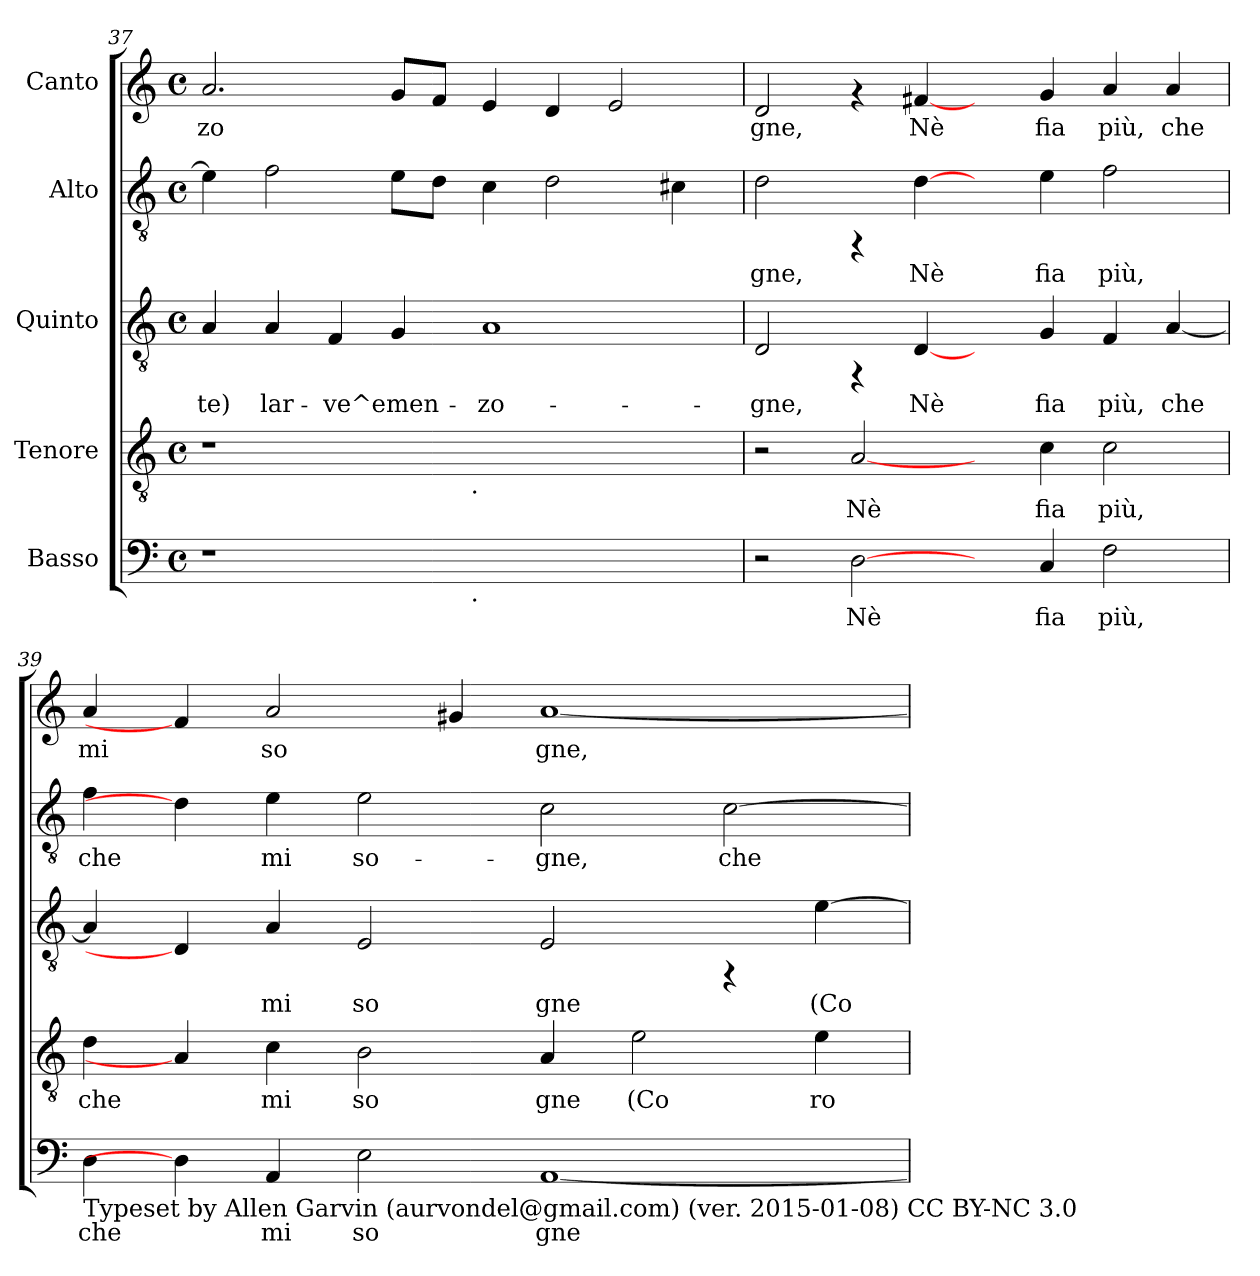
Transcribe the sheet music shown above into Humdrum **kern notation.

**kern	**text	**kern	**text	**kern	**text	**kern	**text	**kern	**text
*part5	*part5	*part4	*part4	*part3	*part3	*part2	*part2	*part1	*part1
*staff5	*staff5	*staff4	*staff4	*staff3	*staff3	*staff2	*staff2	*staff1	*staff1
*I"Basso	*	*I"Tenore	*	*I"Quinto	*	*I"Alto	*	*I"Canto	*
*clefF4	*	*clefGv2	*	*clefGv2	*	*clefGv2	*	*clefG2	*
*k[]	*	*k[]	*	*k[]	*	*k[]	*	*k[]	*
*C:	*	*C:	*	*C:	*	*C:	*	*C:	*
*M4/4	*	*M4/4	*	*M4/4	*	*M4/4	*	*M4/4	*
*met(c)	*	*met(c)	*	*met(c)	*	*met(c)	*	*met(c)	*
=37	=37	=37	=37	=37	=37	=37	=37	=37	=37
!	!	!	!	!	!LO:LY:b:cj	!	!LO:LY:b:cj	!	!LO:LY:b:cj
*^	*	*^	*	*	*	*	*	*	*
1r	2ryy	.	1r	2ryy	.	4A/	te)	4e\]	.	2.a/	-zo-
!	!	!	!	!	!	!	!LO:LY:b:cj	!	!LO:LY:b:cj	!	!
.	.	.	.	.	.	4A/	lar-	2f\	.	.	.
!	!	!	!	!	!	!	!LO:LY:b:cj	!	!	!	!
.	4ryy	.	.	4ryy	.	4F/	-ve^e	.	.	.	.
!	!	!	!	!	!	!	!LO:LY:b:cj	!	!LO:LY:b:cj	!	!LO:LY:b:cj
.	8...ryy	.	.	8...ryy	.	4G/	men-	8e\L	.	8g/L	--
!	!	!	!	!	!	!	!	!	!LO:LY:b:cj	!	!LO:LY:b:cj
.	.	.	.	.	.	.	.	8d\J	.	8f/J	--
!	!	!	!	!LO:TX:b:t=.	!	!	!	!	!	!	!
!	!LO:TX:b:t=.	!	!	!	!	!	!	!	!	!	!
.	1ryy	.	.	1ryy	.	.	.	.	.	.	.
!	!	!	!	!	!	!	!LO:LY:b:cj	!	!LO:LY:b:cj	!	!LO:LY:b:cj
1ryy	.	.	1ryy	.	.	1A	-zo-	4c\	.	4e/	--
!	!	!	!	!	!	!	!	!	!LO:LY:b:cj	!	!LO:LY:b:cj
.	.	.	.	.	.	.	.	2d\	.	4d/	--
!	!	!	!	!	!	!	!	!	!	!	!LO:LY:b:cj
.	.	.	.	.	.	.	.	.	.	2e/	--
!	!	!	!	!	!	!	!	!	!LO:LY:b:cj	!	!
.	.	.	.	.	.	.	.	4c#\	.	.	.
.	64ryy	.	.	64ryy	.	.	.	.	.	.	.
=38	=38	=38	=38	=38	=38	=38	=38	=38	=38	=38	=38
!	!	!	!	!	!	!	!LO:LY:b:cj	!	!LO:LY:b:cj	!	!LO:LY:b:cj
*v	*v	*	*	*	*	*	*	*	*	*	*
*	*	*v	*v	*	*	*	*	*	*	*
2r	.	2r	.	2D/	-gne,	2d\	gne,	2d/	-gne,
!	!LO:LY:b:cj	!	!LO:LY:b:cj	!	!	!	!	!	!
[2D\	Nè	[2A/	Nè	4rFF	.	4rFF	.	4rf	.
!	!	!	!	!	!LO:LY:b:cj	!	!LO:LY:b:cj	!	!LO:LY:b:cj
.	.	.	.	[4D/	Nè	[4d\	Nè	[4f#X/	Nè
4ryy	.	4ryy	.	4ryy	.	4ryy	.	4ryy	.
!	!LO:LY:b:cj	!	!LO:LY:b:cj	!	!LO:LY:b:cj	!	!LO:LY:b:cj	!	!LO:LY:b:cj
4C/	fia	4c\	fia	4G/	fia	4e\	fia	4g/	fia
!	!LO:LY:b:cj	!	!LO:LY:b:cj	!	!LO:LY:b:cj	!	!LO:LY:b:cj	!	!LO:LY:b:cj
2F\	più,	2c\	più,	4F/	più,	2f\	più,	4a/	più,
!	!	!	!	!	!LO:LY:b:cj	!	!	!	!LO:LY:b:cj
.	.	.	.	[>4A/	che	.	.	4a/	che
!!LO:PB:g=z
=39	=39	=39	=39	=39	=39	=39	=39	=39	=39
!LO:TX:b:t=Typeset by Allen Garvin (aurvondel@gmail.com) (ver. 2015-01-08) CC BY-NC 3.0	!	!	!	!	!	!	!	!	!
!	!LO:LY:b:cj	!	!LO:LY:b:cj	!	!LO:LY:b:cj	!	!LO:LY:b:cj	!	!LO:LY:b:cj
4D\	che	4d\	che	4A/]	.	4f\	che	4a/	mi
4D\]	.	4A/]	.	4D/]	.	4d\]	.	4f#/]	.
!	!LO:LY:b:cj	!	!LO:LY:b:cj	!	!LO:LY:b:cj	!	!LO:LY:b:cj	!	!LO:LY:b:cj
4AA/	mi	4c\	mi	4A/	mi	4e\	mi	2a/	so
!	!LO:LY:b:cj	!	!LO:LY:b:cj	!	!LO:LY:b:cj	!	!LO:LY:b:cj	!	!
2E\	so	2B\	so	2E/	so	2e\	so-	.	.
!	!	!	!	!	!	!	!	!	!LO:LY:b:cj
.	.	.	.	.	.	.	.	4g#/	.
!	!LO:LY:b:cj	!	!LO:LY:b:cj	!	!LO:LY:b:cj	!	!LO:LY:b:cj	!	!LO:LY:b:cj
[<1AA	gne	4A/	gne	2E/	gne	2c\	-gne,	[<1a	gne,
!	!	!	!LO:LY:b:cj	!	!	!	!	!	!
.	.	2e\	(Co	.	.	.	.	.	.
!	!	!	!	!	!	!	!LO:LY:b:cj	!	!
.	.	.	.	4rFF	.	[>2c\	che	.	.
!	!	!	!LO:LY:b:cj	!	!LO:LY:b:cj	!	!	!	!
.	.	4e\	ro	[>4e\	(Co	.	.	.	.
=	=	=	=	=	=	=	=	=	=
*-	*-	*-	*-	*-	*-	*-	*-	*-	*-
